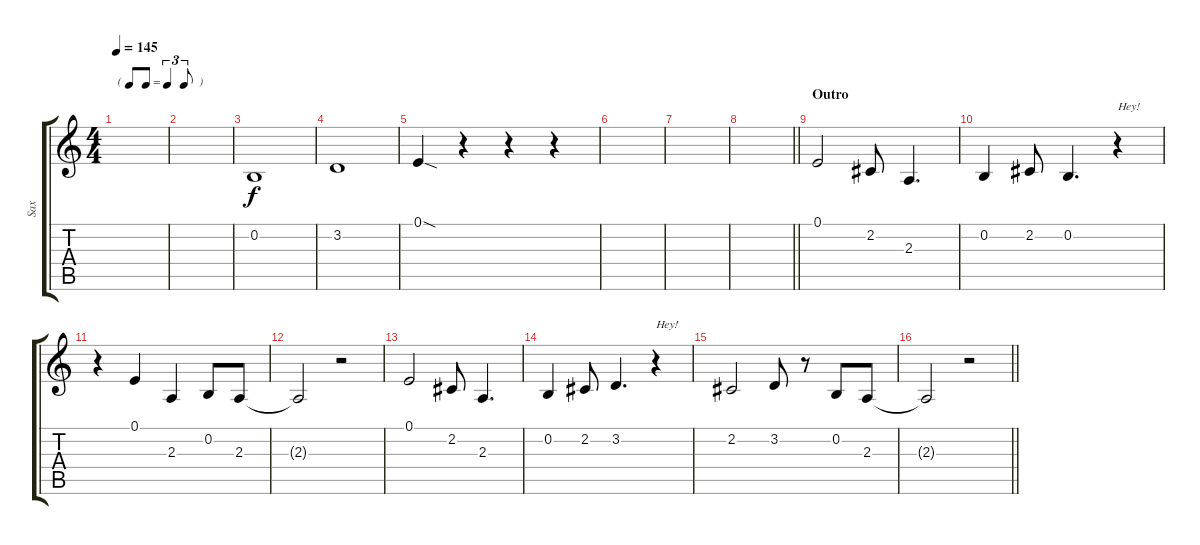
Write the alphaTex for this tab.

\track ("Sax" "Sax") {instrument tenorsax}
\staff {score tabs}
\tuning (E4 B3 G3 D3 A2 E2) {hide}
\ts (4 4)
\tf triplet8th
\tempo 145
\clef g2
\ks c
|
|
0.2.1 |
3.2.1 |
0.1{sod}.4 r.4 r.4 r.4 |
|
|
\barLineRight lightlight
|
\section ("" "Outro")
0.1.2 2.2.8 2.3.4{d} |
0.2.4 2.2.8 0.2.4{d} r.4{txt "Hey!"} |
r.4 0.1.4 2.3.4 0.2.8 2.3.8 |
2.3{t}.2 r.2 |
0.1.2 2.2.8 2.3.4{d} |
0.2.4 2.2.8 3.2.4{d} r.4{txt "Hey!"} |
2.2.2 3.2.8 r.8 0.2.8 2.3.8 |
\barLineRight lightlight
2.3{t}.2 r.2
